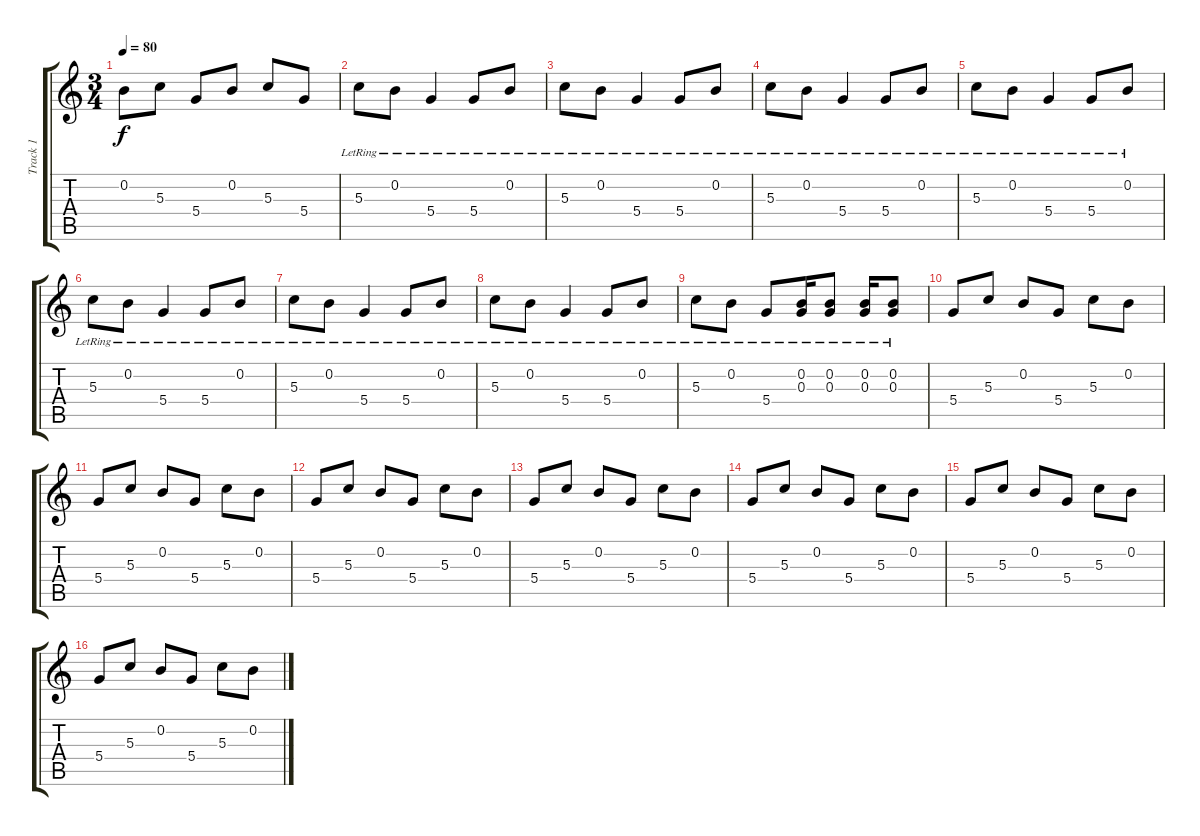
\track ("Track 1" "Track 1") {instrument electricguitarclean}
\staff {score tabs}
\tuning (E4 B3 G3 D3 A2 D2) {hide}
\ts (3 4)
\tempo 80
\clef g2
\ks c
0.2.8{dy f} 5.3.8 5.4.8 0.2.8 5.3.8 5.4.8 |
5.3{lr}.8 0.2{lr}.8 5.4{lr}.4 5.4{lr}.8 0.2{lr}.8 |
5.3{lr}.8 0.2{lr}.8 5.4{lr}.4 5.4{lr}.8 0.2{lr}.8 |
5.3{lr}.8 0.2{lr}.8 5.4{lr}.4 5.4{lr}.8 0.2{lr}.8 |
5.3{lr}.8 0.2{lr}.8 5.4{lr}.4 5.4{lr}.8 0.2{lr}.8 |
5.3{lr}.8 0.2{lr}.8 5.4{lr}.4 5.4{lr}.8 0.2{lr}.8 |
5.3{lr}.8 0.2{lr}.8 5.4{lr}.4 5.4{lr}.8 0.2{lr}.8 |
5.3{lr}.8 0.2{lr}.8 5.4{lr}.4 5.4{lr}.8 0.2{lr}.8 |
5.3{lr}.8 0.2{lr}.8 5.4{lr}.8 (0.2{lr} 0.3{lr}).16 (0.2{lr} 0.3{lr}).8 (0.2{lr} 0.3{lr}).16 (0.2{lr} 0.3{lr}).8 |
5.4.8{instrument distortionguitar} 5.3.8 0.2.8 5.4.8 5.3.8 0.2.8 |
5.4.8 5.3.8 0.2.8 5.4.8 5.3.8 0.2.8 |
5.4.8 5.3.8 0.2.8 5.4.8 5.3.8 0.2.8 |
5.4.8 5.3.8 0.2.8 5.4.8 5.3.8 0.2.8 |
5.4.8 5.3.8 0.2.8 5.4.8 5.3.8 0.2.8 |
5.4.8 5.3.8 0.2.8 5.4.8 5.3.8 0.2.8 |
5.4.8 5.3.8 0.2.8 5.4.8 5.3.8 0.2.8
